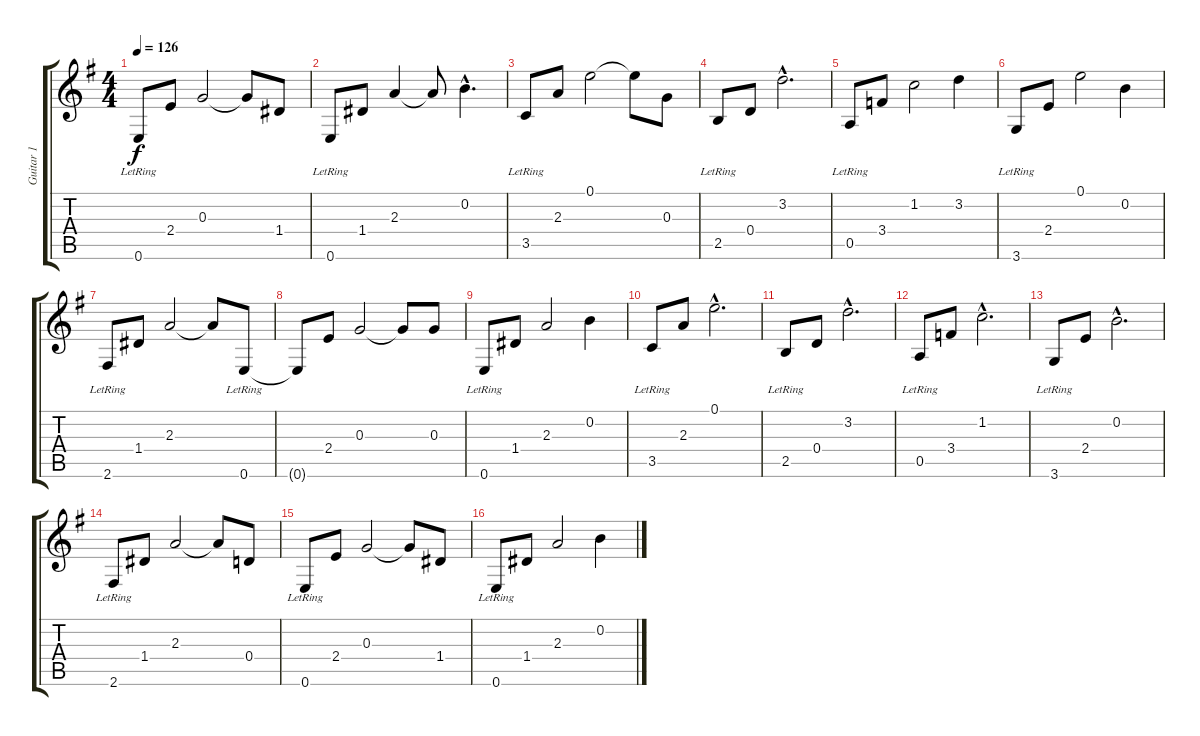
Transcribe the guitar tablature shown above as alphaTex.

\track ("Guitar 1" "Guitar 1") {instrument electricguitarjazz}
\staff {score tabs}
\tuning (E4 B3 G3 D3 A2 E2) {hide}
\ts (4 4)
\tempo 126
\clef g2
\ks g
0.6{lr}.8{dy f} 2.4.8 0.3.2 0.3{t}.8 1.4.8 |
0.6{lr}.8 1.4.8 2.3.4 2.3{t}.8 0.2{hac}.4{d} |
3.5{lr}.8 2.3.8 0.1.2 0.1{t}.8 0.3.8 |
2.5{lr}.8 0.4.8 3.2{hac}.2{d} |
0.5{lr}.8 3.4.8 1.2.2 3.2.4 |
3.6{lr}.8 2.4.8 0.1.2 0.2.4 |
2.6{lr}.8 1.4.8 2.3.2 2.3{t}.8 0.6{lr}.8 |
0.6{t}.8 2.4.8 0.3.2 0.3{t}.8 0.3.8 |
0.6{lr}.8 1.4.8 2.3.2 0.2.4 |
3.5{lr}.8 2.3.8 0.1{hac}.2{d} |
2.5{lr}.8 0.4.8 3.2{hac}.2{d} |
0.5{lr}.8 3.4.8 1.2{hac}.2{d} |
3.6{lr}.8 2.4.8 0.2{hac}.2{d} |
2.6{lr}.8 1.4.8 2.3.2 2.3{t}.8 0.4.8 |
0.6{lr}.8 2.4.8 0.3.2 0.3{t}.8 1.4.8 |
0.6{lr}.8 1.4.8 2.3.2 0.2.4
